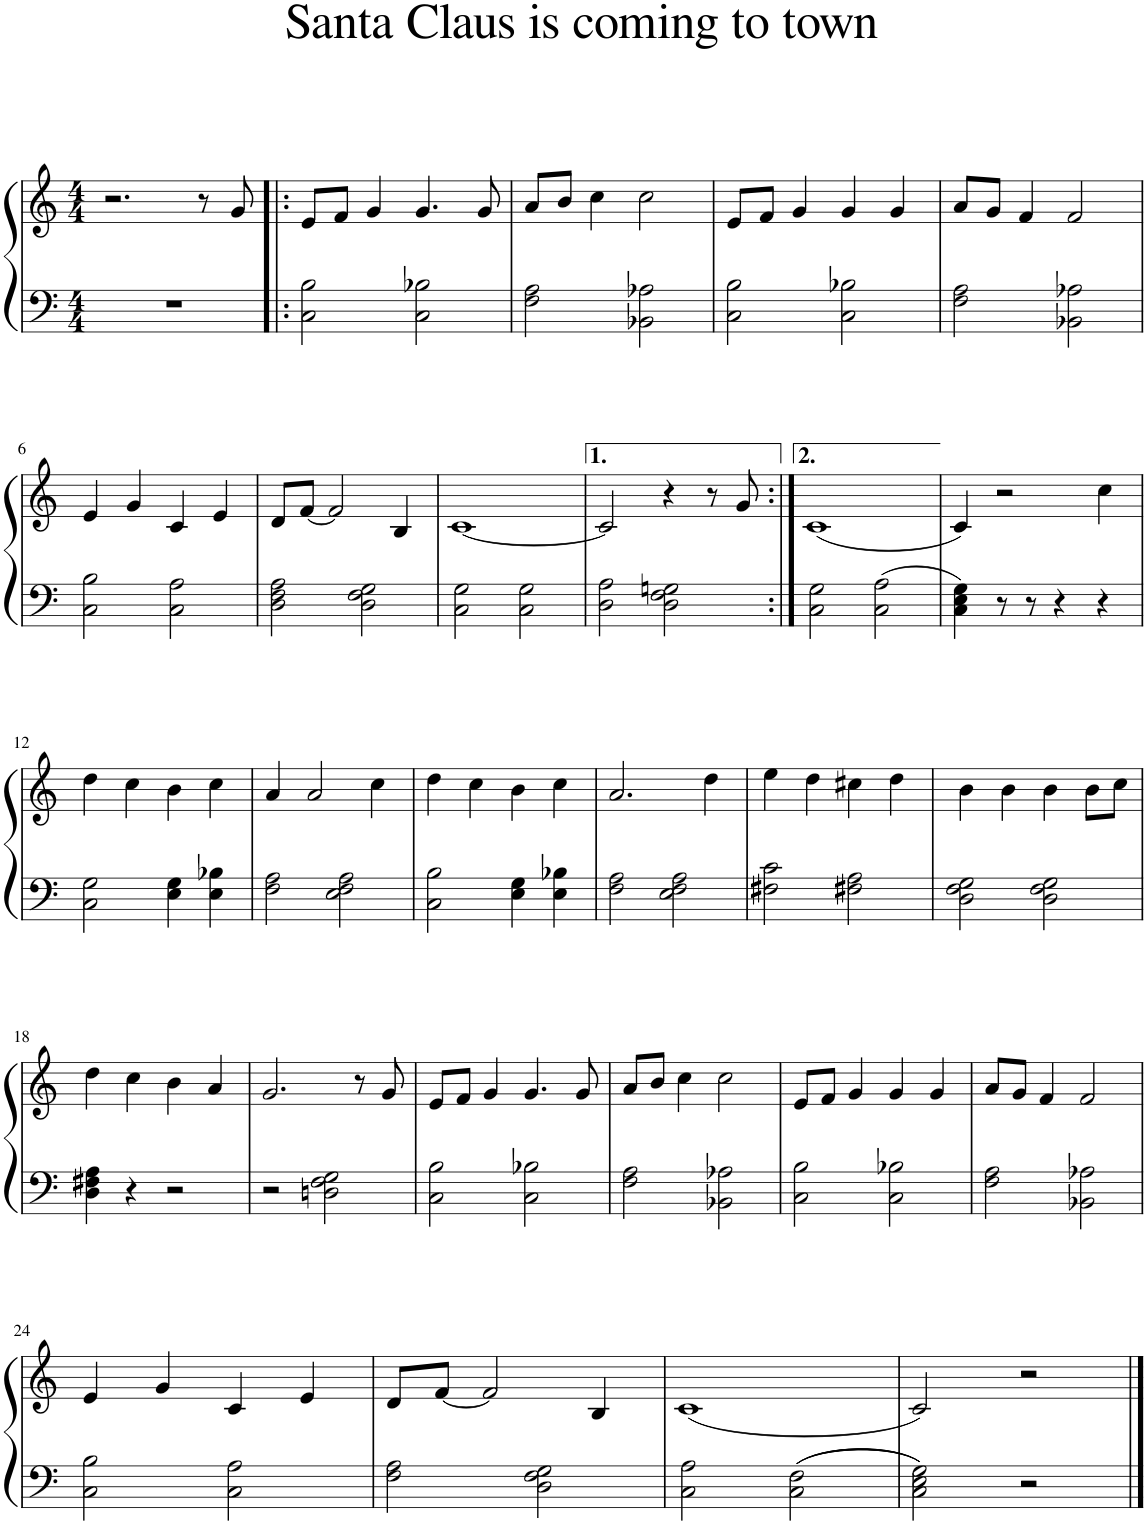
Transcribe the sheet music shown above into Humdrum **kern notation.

**kern	**kern
*part1	*part1
*staff2	*staff1
*I"Πιάνο	*
*clefF4	*clefG2
*k[]	*k[]
*M4/4	*M4/4
=1	=1
1r	2.r
.	8r
.	8g/
=2!|:	=2!|:
2C\ 2B\	8e/L
.	8f/J
.	4g/
2C\ 2B-X\	4.g/
.	8g/
=3	=3
2F\ 2A\	8a/L
.	8b/J
.	4cc\
2BB-X\ 2A-X\	2cc\
=4	=4
2C\ 2B\	8e/L
.	8f/J
.	4g/
2C\ 2B-X\	4g/
.	4g/
=5	=5
2F\ 2A\	8a/L
.	8g/J
.	4f/
2BB-X\ 2A-X\	2f/
!!LO:LB:g=z
=6	=6
2C\ 2B\	4e/
.	4g/
2C\ 2A\	4c/
.	4e/
=7	=7
2D\ 2F\ 2A\	8d/L
.	[8f/J
.	2f/]
2D\ 2F\ 2G\	.
.	4B/
=8	=8
2C\ 2G\	[1c
2C\ 2G\	.
=9	=9
2D\ 2A\	2c/]
2D\ 2F\ 2Gn\	4r
.	8r
.	8g/
=10:|!	=10:|!
2C\ 2G\	(1c
2C\ 2A\	.
=11	=11
4C\ 4E\ 4G\	4c/)
8r	2r
8r	.
4r	.
4r	4cc\
!!LO:LB:g=z
=12	=12
2C\ 2G\	4dd\
.	4cc\
4E\ 4G\	4b\
4E\ 4B-X\	4cc\
=13	=13
2F\ 2A\	4a/
.	2a/
2E\ 2F\ 2A\	.
.	4cc\
=14	=14
2C\ 2B\	4dd\
.	4cc\
4E\ 4G\	4b\
4E\ 4B-X\	4cc\
=15	=15
2F\ 2A\	2.a/
2E\ 2F\ 2A\	.
.	4dd\
=16	=16
2F#X\ 2c\	4ee\
.	4dd\
2F#X\ 2A\	4cc#X\
.	4dd\
=17	=17
2D\ 2F\ 2G\	4b\
.	4b\
2D\ 2F\ 2G\	4b\
.	8b\L
.	8cc\J
!!LO:LB:g=z
=18	=18
4D\ 4F#X\ 4A\	4dd\
4r	4cc\
2r	4b\
.	4a/
=19	=19
2r	2.g/
2Dn\ 2F\ 2G\	.
.	8r
.	8g/
=20	=20
2C\ 2B\	8e/L
.	8f/J
.	4g/
2C\ 2B-X\	4.g/
.	8g/
=21	=21
2F\ 2A\	8a/L
.	8b/J
.	4cc\
2BB-X\ 2A-X\	2cc\
=22	=22
2C\ 2B\	8e/L
.	8f/J
.	4g/
2C\ 2B-X\	4g/
.	4g/
=23	=23
2F\ 2A\	8a/L
.	8g/J
.	4f/
2BB-X\ 2A-X\	2f/
!!LO:LB:g=z
=24	=24
2C\ 2B\	4e/
.	4g/
2C\ 2A\	4c/
.	4e/
=25	=25
2F\ 2A\	8d/L
.	[8f/J
.	2f/]
2D\ 2F\ 2G\	.
.	4B/
=26	=26
2C\ 2A\	(1c
2C\ 2F\	.
=27	=27
2C\ 2E\ 2G\	2c/)
2r	2r
==	==
*-	*-
